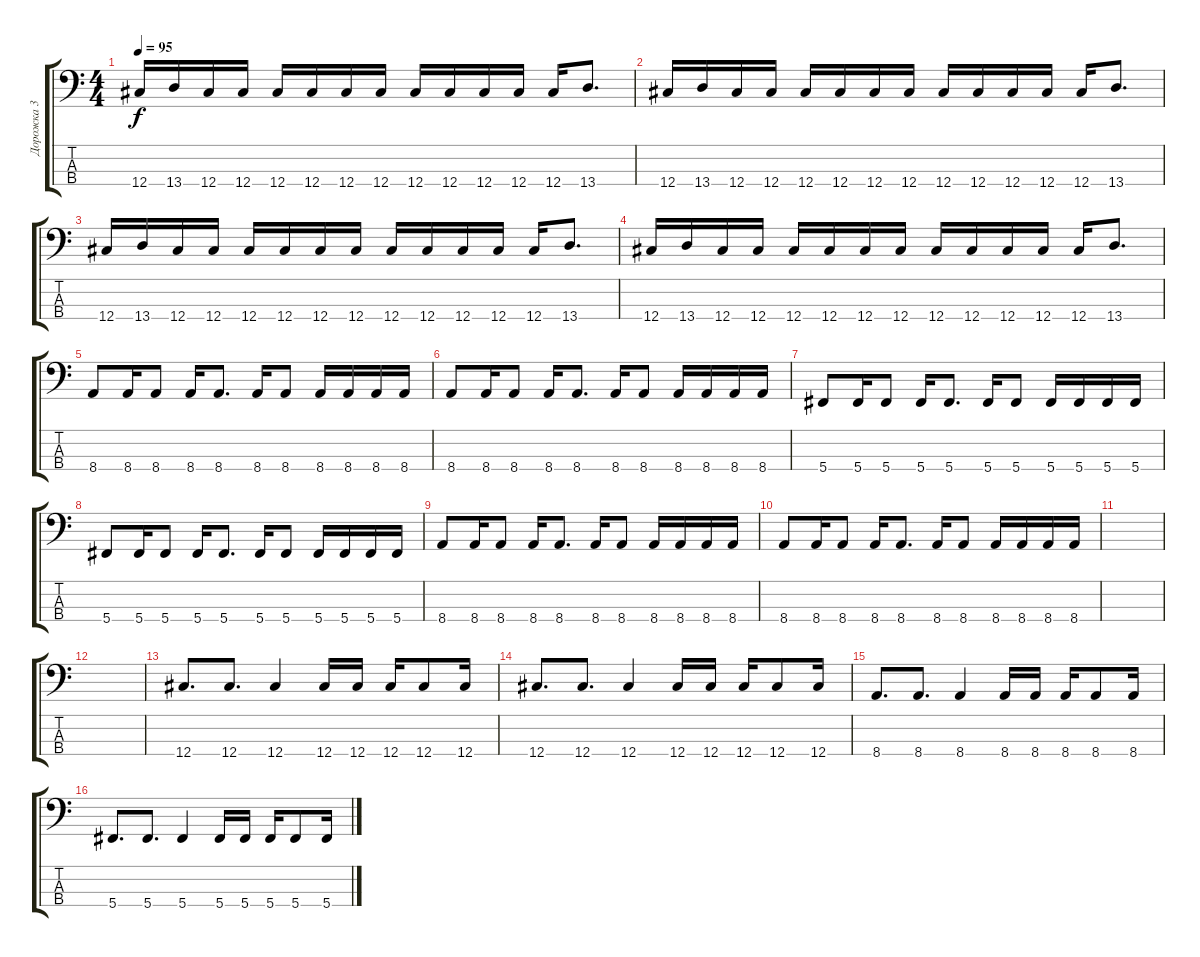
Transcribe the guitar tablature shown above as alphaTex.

\track ("Дорожка 3" "Дорожка 3") {instrument electricbassfinger}
\staff {score tabs}
\tuning (Gb2 Db2 Ab1 Db1) {hide}
\ts (4 4)
\tempo 95
\clef f4
\ks c
12.4.16{dy f} 13.4.16 12.4.16 12.4.16 12.4.16 12.4.16 12.4.16 12.4.16 12.4.16 12.4.16 12.4.16 12.4.16 12.4.16 13.4.8{d} |
12.4.16 13.4.16 12.4.16 12.4.16 12.4.16 12.4.16 12.4.16 12.4.16 12.4.16 12.4.16 12.4.16 12.4.16 12.4.16 13.4.8{d} |
12.4.16 13.4.16 12.4.16 12.4.16 12.4.16 12.4.16 12.4.16 12.4.16 12.4.16 12.4.16 12.4.16 12.4.16 12.4.16 13.4.8{d} |
12.4.16 13.4.16 12.4.16 12.4.16 12.4.16 12.4.16 12.4.16 12.4.16 12.4.16 12.4.16 12.4.16 12.4.16 12.4.16 13.4.8{d} |
8.4.8 8.4.16 8.4.8 8.4.16 8.4.8{d} 8.4.16 8.4.8 8.4.16 8.4.16 8.4.16 8.4.16 |
8.4.8 8.4.16 8.4.8 8.4.16 8.4.8{d} 8.4.16 8.4.8 8.4.16 8.4.16 8.4.16 8.4.16 |
5.4.8 5.4.16 5.4.8 5.4.16 5.4.8{d} 5.4.16 5.4.8 5.4.16 5.4.16 5.4.16 5.4.16 |
5.4.8 5.4.16 5.4.8 5.4.16 5.4.8{d} 5.4.16 5.4.8 5.4.16 5.4.16 5.4.16 5.4.16 |
8.4.8 8.4.16 8.4.8 8.4.16 8.4.8{d} 8.4.16 8.4.8 8.4.16 8.4.16 8.4.16 8.4.16 |
8.4.8 8.4.16 8.4.8 8.4.16 8.4.8{d} 8.4.16 8.4.8 8.4.16 8.4.16 8.4.16 8.4.16 |
|
|
12.4.8{d} 12.4.8{d} 12.4.4 12.4.16 12.4.16 12.4.16 12.4.8 12.4.16 |
12.4.8{d} 12.4.8{d} 12.4.4 12.4.16 12.4.16 12.4.16 12.4.8 12.4.16 |
8.4.8{d} 8.4.8{d} 8.4.4 8.4.16 8.4.16 8.4.16 8.4.8 8.4.16 |
5.4.8{d} 5.4.8{d} 5.4.4 5.4.16 5.4.16 5.4.16 5.4.8 5.4.16
